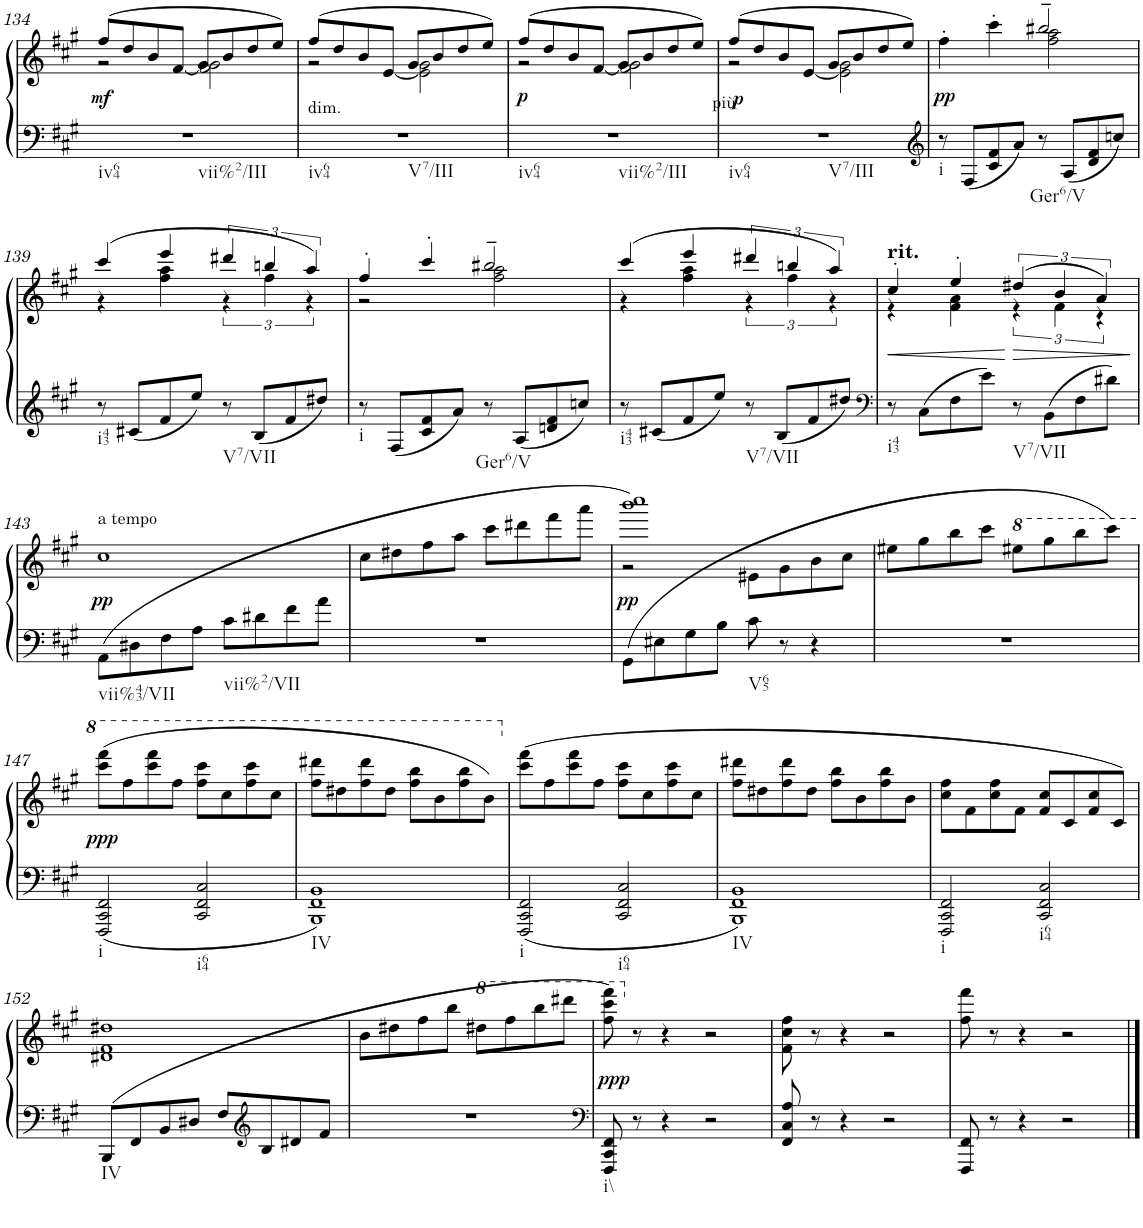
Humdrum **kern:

**kern	**kern	**dynam
*part1	*part1	*part1
*staff2	*staff1	*staff1/2
*I"Piano	*	*
*I'Pno.	*	*
!!LO:PB:g=z
*clefF4	*clefG2	*
*k[f#c#g#]	*k[f#c#g#]	*
*M4/4	*M4/4	*
*met(c)	*met(c)	*
=134	=134	=134
*	*^	*
!LO:TX:b:t=iv64	!	!	!
!LO:TX:b:t=vii%2/III	!	!	!
!	!	!	!LO:DY:b
1r	(8ff#/L	2r	mf
.	8dd/	.	.
.	8b/	.	.
.	[<8f#/J	.	.
.	8g#/L	2f#\] 2g#\	.
.	8b/	.	.
.	8dd/	.	.
.	8ee/J)	.	.
=135	=135	=135	=135
!	!LO:TX:b:t=dim.	!	!
!LO:TX:b:t=iv64	!	!	!
!LO:TX:b:t=V7/III	!	!	!
1r	(8ff#/L	2r	.
.	8dd/	.	.
.	8b/	.	.
.	[<8e/J	.	.
.	8g#/L	2e\] 2g#\	.
.	8b/	.	.
.	8dd/	.	.
.	8ee/J)	.	.
=136	=136	=136	=136
!LO:TX:b:t=iv64	!	!	!
!LO:TX:b:t=vii%2/III	!	!	!
!	!	!	!LO:DY:b
1r	(8ff#/L	2r	p
.	8dd/	.	.
.	8b/	.	.
.	[<8f#/J	.	.
.	8g#/L	2f#\] 2g#\	.
.	8b/	.	.
.	8dd/	.	.
.	8ee/J)	.	.
=137	=137	=137	=137
!	!LO:TX:b:t=più	!	!
!LO:TX:b:t=iv64	!	!	!
!LO:TX:b:t=V7/III	!	!	!
!	!	!	!LO:DY:b
1r	(8ff#/L	2r	p
.	8dd/	.	.
.	8b/	.	.
.	[<8e/J	.	.
.	8g#/L	2e\] 2g#\	.
.	8b/	.	.
.	8dd/	.	.
.	8ee/J)	.	.
=138	=138	=138	=138
*clefG2	*	*	*
!LO:TX:b:t=i	!	!	!
!	!	!	!LO:DY:b
8r	4ff#'\	2ryy	pp
8F#/L	.	.	.
8c#/ 8f#/	4ccc#'\	.	.
8a/J	.	.	.
!LO:TX:b:t=Ger6/V	!	!	!
8r	2bb#X~/	2ff#\ 2aa\	.
8A/L	.	.	.
8d/ 8f#/	.	.	.
8ccn/J	.	.	.
!!LO:LB:g=z	!!
=139	=139	=139	=139
!LO:TX:b:t=i43	!	!	!
8r	(4ccc#/	4r	.
8c#X/L	.	.	.
8f#/	4eee/	4ff#\ 4aa\	.
8ee/J	.	.	.
!LO:TX:b:t=V7/VII	!	!	!
8r	6ddd#X/	6r	.
8B/L	.	.	.
.	6bbn/	6ff#\	.
8f#/	.	.	.
.	6aa/)	6r	.
8dd#X/J	.	.	.
=140	=140	=140	=140
!LO:TX:b:t=i	!	!	!
8r	4ff#'/	2r	.
8F#/L	.	.	.
8c#/ 8f#/	4ccc#'/	.	.
8a/J	.	.	.
!LO:TX:b:t=Ger6/V	!	!	!
8r	2bb#X~/	2ff#\ 2aa\	.
8A/L	.	.	.
8dn/ 8f#/	.	.	.
8ccn/J	.	.	.
=141	=141	=141	=141
!LO:TX:b:t=i43	!	!	!
8r	(4ccc#/	4r	.
8c#X/L	.	.	.
8f#/	4eee/	4ff#\ 4aa\	.
8ee/J	.	.	.
!LO:TX:b:t=V7/VII	!	!	!
8r	6ddd#X/	6r	.
8B/L	.	.	.
.	6bbn/	6ff#\	.
8f#/	.	.	.
.	6aa/)	6r	.
8dd#X/J	.	.	.
=142	=142	=142	=142
*clefF4	*	*	*
!	!LO:TX:a:B:t=rit.	!	!
!LO:TX:b:t=i43	!	!	!
!	!	!	!LO:HP:b
8r	4cc#'/	4r	<
8C#\L	.	.	.
8F#\	4ee'/	4f#\ 4a\	.
8e\J	.	.	.
!LO:TX:b:t=V7/VII	!	!	!
8r	(6dd#X/	6r	.
8BB\L	.	.	.
.	6b/	6f#\	.
8F#\	.	.	.
.	6a/)	6r	.
8d#X\J	.	.	.
*	*v	*v	*
.	.	[
!!LO:LB:g=z
=143	=143	=143
!	!LO:TX:a:t=a tempo	!
!LO:TX:b:t=vii%43/VII	!	!
!	!	!LO:DY:b
(8AA\L	1cc#	pp
8D#X\	.	.
8F#\	.	.
8A\J	.	.
!LO:TX:b:t=vii%2/VII	!	!
8c#\L	.	.
8d#X\	.	.
8f#\	.	.
8a\J	.	.
=144	=144	=144
1r	8cc#\L	.
.	8dd#X\	.
.	8ff#\	.
.	8aa\J	.
.	8ccc#\L	.
.	8ddd#X\	.
.	8fff#\	.
.	8aaa\J	.
=145	=145	=145
*	*^	*
!	!	!	!LO:DY:b
(8GG#\L	1bbb 1cccc#)	2r	pp
8E#X\	.	.	.
8G#\	.	.	.
8B\J	.	.	.
!LO:TX:b:t=V65	!	!	!
8c#\	.	8e#X\L	.
8r	.	8g#\	.
4r	.	8b\	.
.	.	8cc#\J	.
*	*v	*v	*
=146	=146	=146
1r	8ee#X\L	.
.	8gg#\	.
.	8bb\	.
.	8ccc#\J	.
.	8eee#X\L	.
.	8ggg#\	.
.	8bbb\	.
.	8cccc#\J)	.
!!LO:LB:g=z
=147	=147	=147
!LO:TX:b:t=i	!	!
!	!	!LO:DY:b
2FFF#/ 2CC#/ 2FF#/	(8cccc#\ 8ffff#\L	ppp
.	8fff#\	.
.	8cccc#\ 8ffff#\	.
.	8fff#\J	.
!LO:TX:b:t=i64	!	!
2CC#/ 2FF#/ 2C#/	8fff#\ 8cccc#\L	.
.	8ccc#\	.
.	8fff#\ 8cccc#\	.
.	8ccc#\J	.
=148	=148	=148
!LO:TX:b:t=IV	!	!
1BBB 1FF# 1BB	8fff#\ 8dddd#X\L	.
.	8ddd#X\	.
.	8fff#\ 8dddd#\	.
.	8ddd#\J	.
.	8fff#\ 8bbb\L	.
.	8bb\	.
.	8fff#\ 8bbb\	.
.	8bb\J)	.
=149	=149	=149
!LO:TX:b:t=i	!	!
2FFF#/ 2CC#/ 2FF#/	(8ccc#\ 8fff#\L	.
.	8ff#\	.
.	8ccc#\ 8fff#\	.
.	8ff#\J	.
!LO:TX:b:t=i64	!	!
2CC#/ 2FF#/ 2C#/	8ff#\ 8ccc#\L	.
.	8cc#\	.
.	8ff#\ 8ccc#\	.
.	8cc#\J	.
=150	=150	=150
!LO:TX:b:t=IV	!	!
1BBB 1FF# 1BB	8ff#\ 8ddd#X\L	.
.	8dd#X\	.
.	8ff#\ 8ddd#\	.
.	8dd#\J	.
.	8ff#\ 8bb\L	.
.	8b\	.
.	8ff#\ 8bb\	.
.	8b\J	.
=151	=151	=151
!LO:TX:b:t=i	!	!
2FFF#/ 2CC#/ 2FF#/	8cc#\ 8ff#\L	.
.	8f#\	.
.	8cc#\ 8ff#\	.
.	8f#\J	.
!LO:TX:b:t=i64	!	!
2CC#/ 2FF#/ 2C#/	8f#/ 8cc#/L	.
.	8c#/	.
.	8f#/ 8cc#/	.
.	8c#/J)	.
!!LO:LB:g=z
=152	=152	=152
!LO:TX:b:t=IV	!	!
(>8BBB/L	1d#X 1f# 1dd#X	.
8FF#/	.	.
8BB/	.	.
8D#X/J	.	.
8F#/L	.	.
*clefG2	*	*
8B/	.	.
8d#X/	.	.
8f#/J	.	.
=153	=153	=153
1r	8b\L	.
.	8dd#X\	.
.	8ff#\	.
.	8bb\J	.
.	8ddd#X\L	.
.	8fff#\	.
.	8bbb\	.
.	8dddd#X\J	.
=154	=154	=154
*clefF4	*	*
!LO:TX:b:t=i\\	!	!
!	!	!LO:DY:b
8FFF#/ 8CC#/ 8FF#/	8fff#\ 8cccc#\ 8ffff#\)	ppp
8r	8r	.
4r	4r	.
2r	2r	.
=155	=155	=155
8FF#/ 8C#/ 8A/	8f#\ 8cc#\ 8ff#\	.
8r	8r	.
4r	4r	.
2r	2r	.
=156	=156	=156
8FFF#/ 8FF#/	8ff#\ 8fff#\	.
8r	8r	.
4r	4r	.
2r	2r	.
==	==	==
*-	*-	*-
